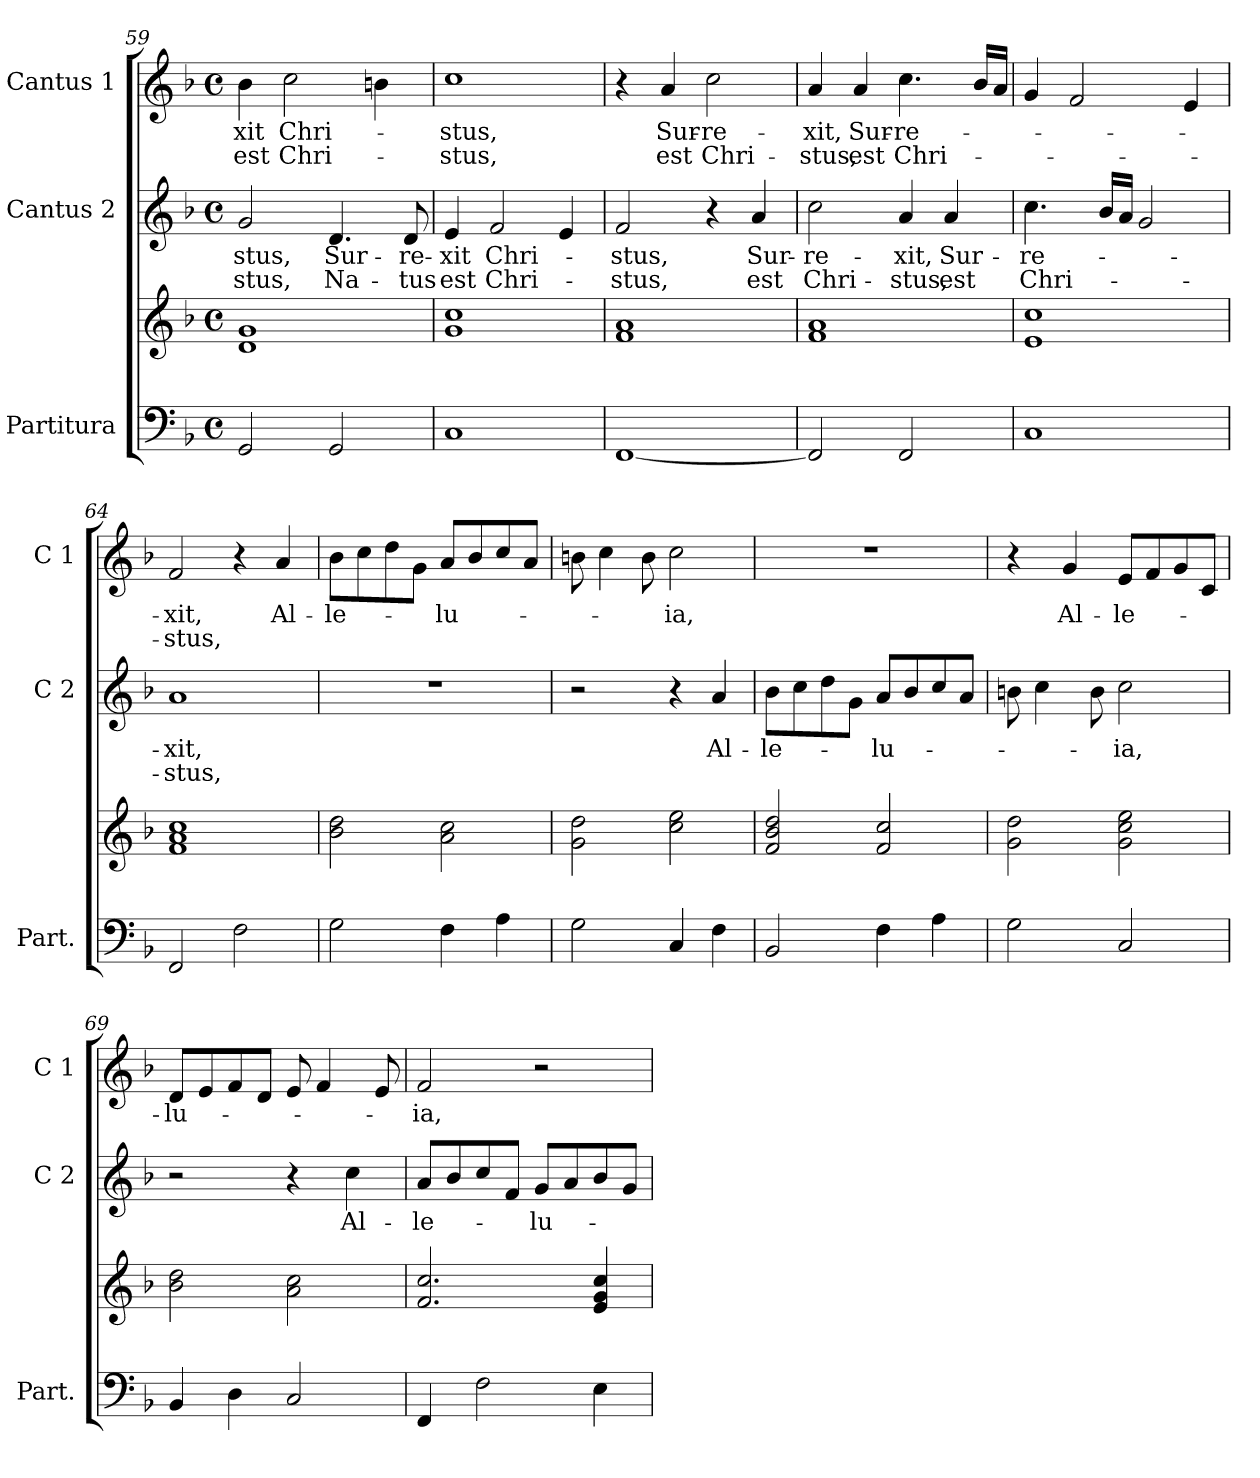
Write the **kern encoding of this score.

**kern	**kern	**kern	**text	**text	**kern	**text	**text
*part3	*part3	*part2	*part2	*part2	*part1	*part1	*part1
*staff4	*staff3	*staff2	*staff2	*staff2	*staff1	*staff1	*staff1
*I"Partitura	*	*I"Cantus 2	*	*	*I"Cantus 1	*	*
*I'Part.	*	*I'C 2	*	*	*I'C 1	*	*
!!LO:PB:g=z
*clefF4	*clefG2	*clefG2	*	*	*clefG2	*	*
*k[b-]	*k[b-]	*k[b-]	*	*	*k[b-]	*	*
*F:	*F:	*F:	*	*	*F:	*	*
*M4/4	*M4/4	*M4/4	*	*	*M4/4	*	*
*met(c)	*met(c)	*met(c)	*	*	*met(c)	*	*
=59	=59	=59	=59	=59	=59	=59	=59
!	!	!	!LO:LY:b	!LO:LY:b	!	!	!
!	!	!	!	!	!	!LO:LY:b	!LO:LY:b
2GG/	1d! 1g!	2g/	-stus,	-stus,	4b-\	-xit	est
!	!	!	!	!	!	!LO:LY:b	!LO:LY:b
.	.	.	.	.	2cc\	Chri-	Chri-
!	!	!	!LO:LY:b	!LO:LY:b	!	!	!
2GG/	.	4.d/	Sur-	Na-	.	.	.
.	.	.	.	.	4bn\	.	.
!	!	!	!LO:LY:b	!LO:LY:b	!	!	!
.	.	8d/	-re-	-tus	.	.	.
=60	=60	=60	=60	=60	=60	=60	=60
!	!	!	!LO:LY:b	!LO:LY:b	!	!	!
!	!	!	!	!	!	!LO:LY:b	!LO:LY:b
1C	1g! 1cc!	4e/	-xit	est	1cc	-stus,	-stus,
!	!	!	!LO:LY:b	!LO:LY:b	!	!	!
.	.	2f/	Chri-	Chri-	.	.	.
.	.	4e/	.	.	.	.	.
=61	=61	=61	=61	=61	=61	=61	=61
!	!	!	!LO:LY:b	!LO:LY:b	!	!	!
[1FF	1f! 1a!	2f/	-stus,	-stus,	4r	.	.
!	!	!	!	!	!	!LO:LY:b	!LO:LY:b
.	.	.	.	.	4a/	Sur-	est
!	!	!	!	!	!	!LO:LY:b	!LO:LY:b
.	.	4r	.	.	2cc\	-re-	Chri-
!	!	!	!LO:LY:b	!LO:LY:b	!	!	!
.	.	4a/	Sur-	est	.	.	.
=62	=62	=62	=62	=62	=62	=62	=62
!	!	!	!LO:LY:b	!LO:LY:b	!	!	!
!	!	!	!	!	!	!LO:LY:b	!LO:LY:b
2FF/]	1f! 1a!	2cc\	-re-	Chri-	4a/	-xit,	-stus,
!	!	!	!	!	!	!LO:LY:b	!LO:LY:b
.	.	.	.	.	4a/	Sur-	est
!	!	!	!LO:LY:b	!LO:LY:b	!	!	!
!	!	!	!	!	!	!LO:LY:b	!LO:LY:b
2FF/	.	4a/	-xit,	-stus,	4.cc\	-re-	Chri-
!	!	!	!LO:LY:b	!LO:LY:b	!	!	!
.	.	4a/	Sur-	est	.	.	.
.	.	.	.	.	16b-/LL	.	.
.	.	.	.	.	16a/JJ	.	.
=63	=63	=63	=63	=63	=63	=63	=63
!	!	!	!LO:LY:b	!LO:LY:b	!	!	!
1C	1e! 1cc!	4.cc\	-re-	Chri-	4g/	.	.
.	.	.	.	.	2f/	.	.
.	.	16b-/LL	.	.	.	.	.
.	.	16a/JJ	.	.	.	.	.
.	.	2g/	.	.	.	.	.
.	.	.	.	.	4e/	.	.
=64	=64	=64	=64	=64	=64	=64	=64
!	!	!	!LO:LY:b	!LO:LY:b	!	!	!
!	!	!	!	!	!	!LO:LY:b	!LO:LY:b
2FF/	1f! 1a! 1cc!	1a	-xit,	-stus,	2f/	-xit,	-stus,
2F\	.	.	.	.	4r	.	.
!	!	!	!	!	!	!LO:LY:b	!
.	.	.	.	.	4a/	Al-	.
=65	=65	=65	=65	=65	=65	=65	=65
!	!	!	!	!	!	!LO:LY:b	!
2G\	2b-!\ 2dd!\	1r	.	.	8b-\L	-le-	.
.	.	.	.	.	8cc\	.	.
.	.	.	.	.	8dd\	.	.
.	.	.	.	.	8g\J	.	.
!	!	!	!	!	!	!LO:LY:b	!
4F\	2a!\ 2cc!\	.	.	.	8a/L	-lu-	.
.	.	.	.	.	8b-/	.	.
4A\	.	.	.	.	8cc/	.	.
.	.	.	.	.	8a/J	.	.
!!LO:LB:g=z
=66	=66	=66	=66	=66	=66	=66	=66
2G\	2g!\ 2dd!\	2r	.	.	8bn\	.	.
.	.	.	.	.	4cc\	.	.
.	.	.	.	.	8b\	.	.
!	!	!	!	!	!	!LO:LY:b	!
4C/	2cc!\ 2ee!\	4r	.	.	2cc\	-ia,	.
!	!	!	!LO:LY:b	!	!	!	!
4F\	.	4a/	Al-	.	.	.	.
=67	=67	=67	=67	=67	=67	=67	=67
!	!	!	!LO:LY:b	!	!	!	!
2BB-/	2f!/ 2b-!/ 2dd!/	8b-\L	-le-	.	1r	.	.
.	.	8cc\	.	.	.	.	.
.	.	8dd\	.	.	.	.	.
.	.	8g\J	.	.	.	.	.
!	!	!	!LO:LY:b	!	!	!	!
4F\	2f!/ 2cc!/	8a/L	-lu-	.	.	.	.
.	.	8b-/	.	.	.	.	.
4A\	.	8cc/	.	.	.	.	.
.	.	8a/J	.	.	.	.	.
=68	=68	=68	=68	=68	=68	=68	=68
2G\	2g!\ 2dd!\	8bn\	.	.	4r	.	.
.	.	4cc\	.	.	.	.	.
!	!	!	!	!	!	!LO:LY:b	!
.	.	.	.	.	4g/	Al-	.
.	.	8b\	.	.	.	.	.
!	!	!	!LO:LY:b	!	!	!	!
!	!	!	!	!	!	!LO:LY:b	!
2C/	2g!\ 2cc!\ 2ee!\	2cc\	-ia,	.	8e/L	-le-	.
.	.	.	.	.	8f/	.	.
.	.	.	.	.	8g/	.	.
.	.	.	.	.	8c/J	.	.
=69	=69	=69	=69	=69	=69	=69	=69
!	!	!	!	!	!	!LO:LY:b	!
4BB-/	2b-!\ 2dd!\	2r	.	.	8d/L	-lu-	.
.	.	.	.	.	8e/	.	.
4D\	.	.	.	.	8f/	.	.
.	.	.	.	.	8d/J	.	.
2C/	2a!\ 2cc!\	4r	.	.	8e/	.	.
.	.	.	.	.	4f/	.	.
!	!	!	!LO:LY:b	!	!	!	!
.	.	4cc\	Al-	.	.	.	.
.	.	.	.	.	8e/	.	.
=70	=70	=70	=70	=70	=70	=70	=70
!	!	!	!LO:LY:b	!	!	!	!
!	!	!	!	!	!	!LO:LY:b	!
4FF/	2.f!/ 2.cc!/	8a/L	-le-	.	2f/	-ia,	.
.	.	8b-/	.	.	.	.	.
2F\	.	8cc/	.	.	.	.	.
.	.	8f/J	.	.	.	.	.
!	!	!	!LO:LY:b	!	!	!	!
.	.	8g/L	-lu-	.	2r	.	.
.	.	8a/	.	.	.	.	.
4E\	4e!/ 4g!/ 4cc!/	8b-/	.	.	.	.	.
.	.	8g/J	.	.	.	.	.
=	=	=	=	=	=	=	=
*-	*-	*-	*-	*-	*-	*-	*-
